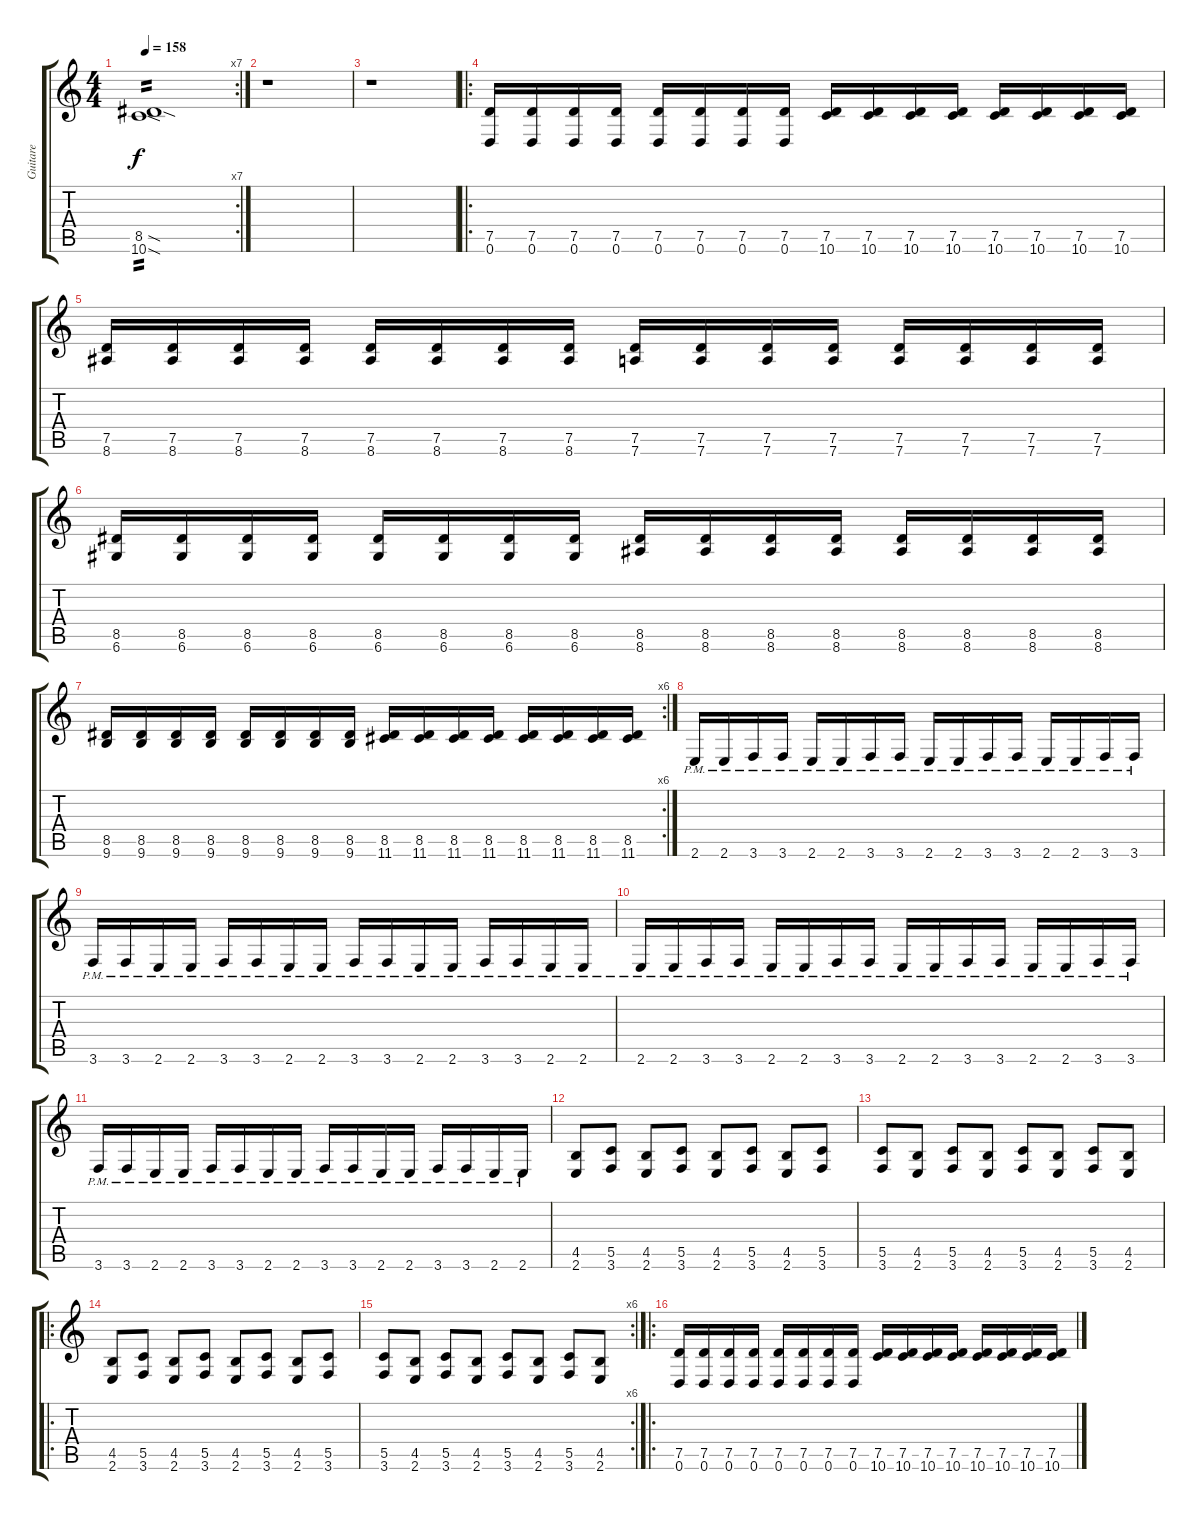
\track ("Guitare" "Guitare") {instrument distortionguitar}
\staff {score tabs}
\tuning (D4 A3 F3 C3 G2 D2) {hide}
\rc 7
\ts (4 4)
\tempo 158
\clef g2
\ks c
(8.5{sod} 10.6{sod}).1{tp 2 dy f} |
r.1 |
r.1 |
\ro
(7.5 0.6).16 (7.5 0.6).16 (7.5 0.6).16 (7.5 0.6).16 (7.5 0.6).16 (7.5 0.6).16 (7.5 0.6).16 (7.5 0.6).16 (7.5 10.6).16 (7.5 10.6).16 (7.5 10.6).16 (7.5 10.6).16 (7.5 10.6).16 (7.5 10.6).16 (7.5 10.6).16 (7.5 10.6).16 |
(7.5 8.6).16 (7.5 8.6).16 (7.5 8.6).16 (7.5 8.6).16 (7.5 8.6).16 (7.5 8.6).16 (7.5 8.6).16 (7.5 8.6).16 (7.5 7.6).16 (7.5 7.6).16 (7.5 7.6).16 (7.5 7.6).16 (7.5 7.6).16 (7.5 7.6).16 (7.5 7.6).16 (7.5 7.6).16 |
(8.5 6.6).16 (8.5 6.6).16 (8.5 6.6).16 (8.5 6.6).16 (8.5 6.6).16 (8.5 6.6).16 (8.5 6.6).16 (8.5 6.6).16 (8.5 8.6).16 (8.5 8.6).16 (8.5 8.6).16 (8.5 8.6).16 (8.5 8.6).16 (8.5 8.6).16 (8.5 8.6).16 (8.5 8.6).16 |
\rc 6
(8.5 9.6).16 (8.5 9.6).16 (8.5 9.6).16 (8.5 9.6).16 (8.5 9.6).16 (8.5 9.6).16 (8.5 9.6).16 (8.5 9.6).16 (8.5 11.6).16 (8.5 11.6).16 (8.5 11.6).16 (8.5 11.6).16 (8.5 11.6).16 (8.5 11.6).16 (8.5 11.6).16 (8.5 11.6).16 |
2.6{pm}.16 2.6{pm}.16 3.6{pm}.16 3.6{pm}.16 2.6{pm}.16 2.6{pm}.16 3.6{pm}.16 3.6{pm}.16 2.6{pm}.16 2.6{pm}.16 3.6{pm}.16 3.6{pm}.16 2.6{pm}.16 2.6{pm}.16 3.6{pm}.16 3.6{pm}.16 |
3.6{pm}.16 3.6{pm}.16 2.6{pm}.16 2.6{pm}.16 3.6{pm}.16 3.6{pm}.16 2.6{pm}.16 2.6{pm}.16 3.6{pm}.16 3.6{pm}.16 2.6{pm}.16 2.6{pm}.16 3.6{pm}.16 3.6{pm}.16 2.6{pm}.16 2.6{pm}.16 |
2.6{pm}.16 2.6{pm}.16 3.6{pm}.16 3.6{pm}.16 2.6{pm}.16 2.6{pm}.16 3.6{pm}.16 3.6{pm}.16 2.6{pm}.16 2.6{pm}.16 3.6{pm}.16 3.6{pm}.16 2.6{pm}.16 2.6{pm}.16 3.6{pm}.16 3.6{pm}.16 |
3.6{pm}.16 3.6{pm}.16 2.6{pm}.16 2.6{pm}.16 3.6{pm}.16 3.6{pm}.16 2.6{pm}.16 2.6{pm}.16 3.6{pm}.16 3.6{pm}.16 2.6{pm}.16 2.6{pm}.16 3.6{pm}.16 3.6{pm}.16 2.6{pm}.16 2.6{pm}.16 |
(4.5 2.6).8 (5.5 3.6).8 (4.5 2.6).8 (5.5 3.6).8 (4.5 2.6).8 (5.5 3.6).8 (4.5 2.6).8 (5.5 3.6).8 |
(5.5 3.6).8 (4.5 2.6).8 (5.5 3.6).8 (4.5 2.6).8 (5.5 3.6).8 (4.5 2.6).8 (5.5 3.6).8 (4.5 2.6).8 |
\ro
(4.5 2.6).8 (5.5 3.6).8 (4.5 2.6).8 (5.5 3.6).8 (4.5 2.6).8 (5.5 3.6).8 (4.5 2.6).8 (5.5 3.6).8 |
\rc 6
(5.5 3.6).8 (4.5 2.6).8 (5.5 3.6).8 (4.5 2.6).8 (5.5 3.6).8 (4.5 2.6).8 (5.5 3.6).8 (4.5 2.6).8 |
\ro
(7.5 0.6).16 (7.5 0.6).16 (7.5 0.6).16 (7.5 0.6).16 (7.5 0.6).16 (7.5 0.6).16 (7.5 0.6).16 (7.5 0.6).16 (7.5 10.6).16 (7.5 10.6).16 (7.5 10.6).16 (7.5 10.6).16 (7.5 10.6).16 (7.5 10.6).16 (7.5 10.6).16 (7.5 10.6).16
